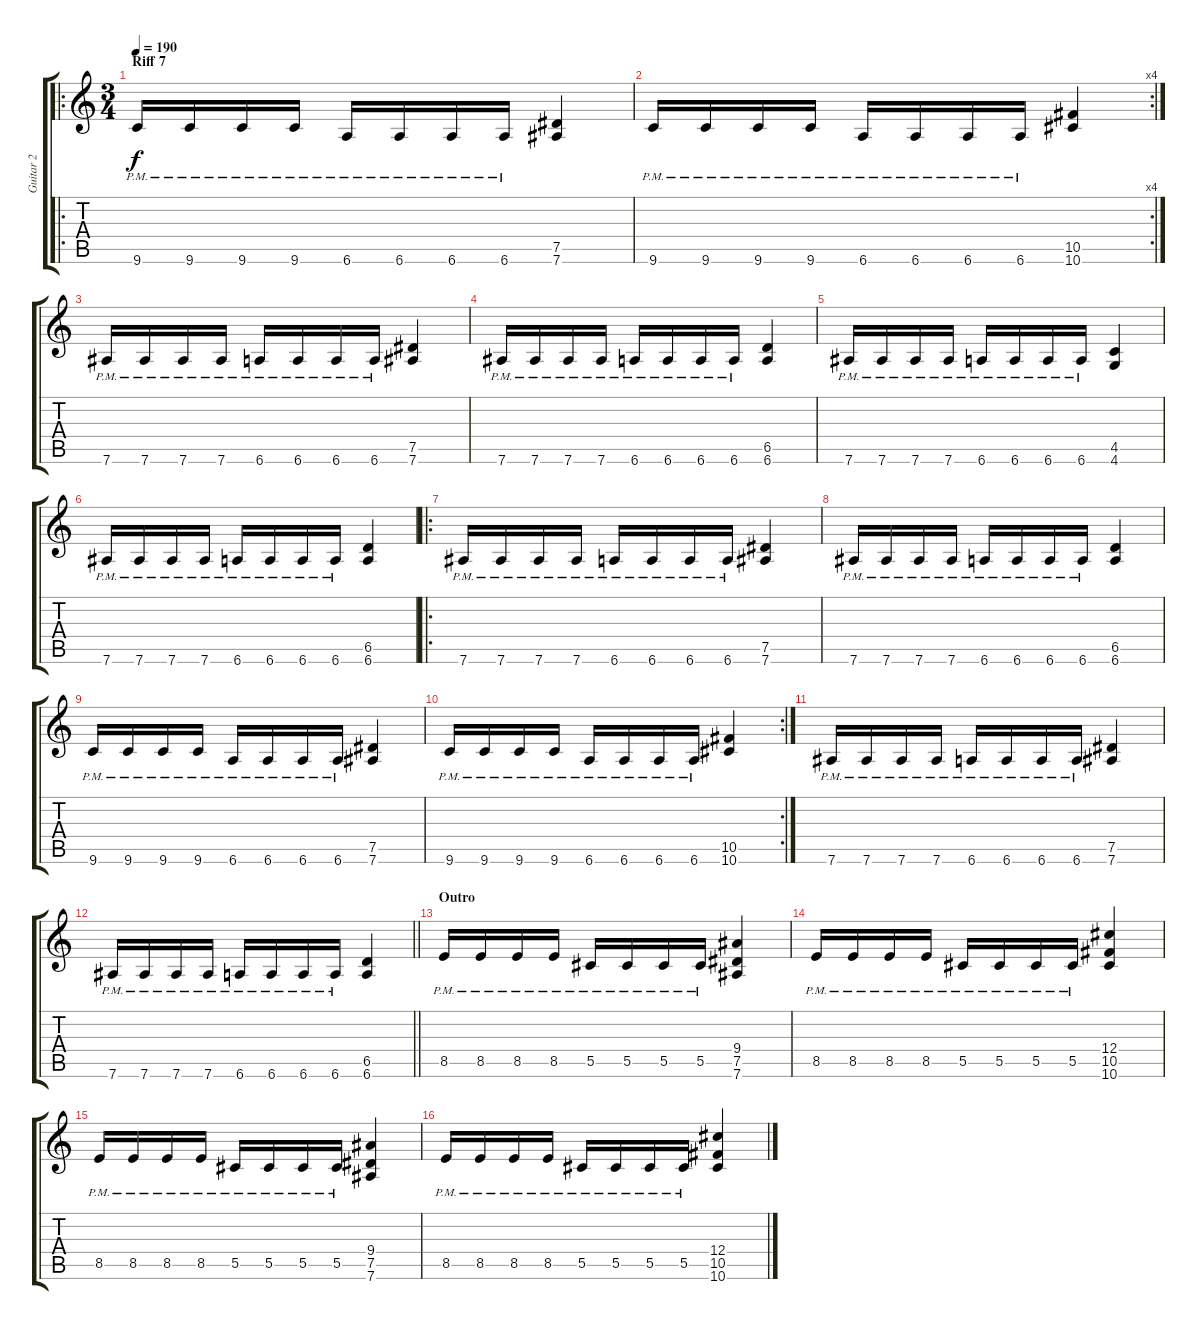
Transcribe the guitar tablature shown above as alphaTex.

\track ("Guitar 2" "Guitar 2") {instrument distortionguitar}
\staff {score tabs}
\tuning (Eb4 Bb3 Gb3 Db3 Ab2 Eb2) {hide}
\ro
\ts (3 4)
\section ("" "Riff 7")
\tempo 190
\clef g2
\ks c
9.6{pm}.16{dy f} 9.6{pm}.16 9.6{pm}.16 9.6{pm}.16 6.6{pm}.16 6.6{pm}.16 6.6{pm}.16 6.6{pm}.16 (7.5 7.6).4 |
\rc 4
9.6{pm}.16 9.6{pm}.16 9.6{pm}.16 9.6{pm}.16 6.6{pm}.16 6.6{pm}.16 6.6{pm}.16 6.6{pm}.16 (10.5 10.6).4 |
7.6{pm}.16 7.6{pm}.16 7.6{pm}.16 7.6{pm}.16 6.6{pm}.16 6.6{pm}.16 6.6{pm}.16 6.6{pm}.16 (7.5 7.6).4 |
7.6{pm}.16 7.6{pm}.16 7.6{pm}.16 7.6{pm}.16 6.6{pm}.16 6.6{pm}.16 6.6{pm}.16 6.6{pm}.16 (6.5 6.6).4 |
7.6{pm}.16 7.6{pm}.16 7.6{pm}.16 7.6{pm}.16 6.6{pm}.16 6.6{pm}.16 6.6{pm}.16 6.6{pm}.16 (4.5 4.6).4 |
7.6{pm}.16 7.6{pm}.16 7.6{pm}.16 7.6{pm}.16 6.6{pm}.16 6.6{pm}.16 6.6{pm}.16 6.6{pm}.16 (6.5 6.6).4 |
\ro
7.6{pm}.16 7.6{pm}.16 7.6{pm}.16 7.6{pm}.16 6.6{pm}.16 6.6{pm}.16 6.6{pm}.16 6.6{pm}.16 (7.5 7.6).4 |
7.6{pm}.16 7.6{pm}.16 7.6{pm}.16 7.6{pm}.16 6.6{pm}.16 6.6{pm}.16 6.6{pm}.16 6.6{pm}.16 (6.5 6.6).4 |
9.6{pm}.16 9.6{pm}.16 9.6{pm}.16 9.6{pm}.16 6.6{pm}.16 6.6{pm}.16 6.6{pm}.16 6.6{pm}.16 (7.5 7.6).4 |
\rc 2
9.6{pm}.16 9.6{pm}.16 9.6{pm}.16 9.6{pm}.16 6.6{pm}.16 6.6{pm}.16 6.6{pm}.16 6.6{pm}.16 (10.5 10.6).4 |
7.6{pm}.16 7.6{pm}.16 7.6{pm}.16 7.6{pm}.16 6.6{pm}.16 6.6{pm}.16 6.6{pm}.16 6.6{pm}.16 (7.5 7.6).4 |
\barLineRight lightlight
7.6{pm}.16 7.6{pm}.16 7.6{pm}.16 7.6{pm}.16 6.6{pm}.16 6.6{pm}.16 6.6{pm}.16 6.6{pm}.16 (6.5 6.6).4 |
\section ("" "Outro")
8.5{pm}.16 8.5{pm}.16 8.5{pm}.16 8.5{pm}.16 5.5{pm}.16 5.5{pm}.16 5.5{pm}.16 5.5{pm}.16 (9.4 7.5 7.6).4 |
8.5{pm}.16 8.5{pm}.16 8.5{pm}.16 8.5{pm}.16 5.5{pm}.16 5.5{pm}.16 5.5{pm}.16 5.5{pm}.16 (12.4 10.5 10.6).4 |
8.5{pm}.16 8.5{pm}.16 8.5{pm}.16 8.5{pm}.16 5.5{pm}.16 5.5{pm}.16 5.5{pm}.16 5.5{pm}.16 (9.4 7.5 7.6).4 |
8.5{pm}.16 8.5{pm}.16 8.5{pm}.16 8.5{pm}.16 5.5{pm}.16 5.5{pm}.16 5.5{pm}.16 5.5{pm}.16 (12.4 10.5 10.6).4
